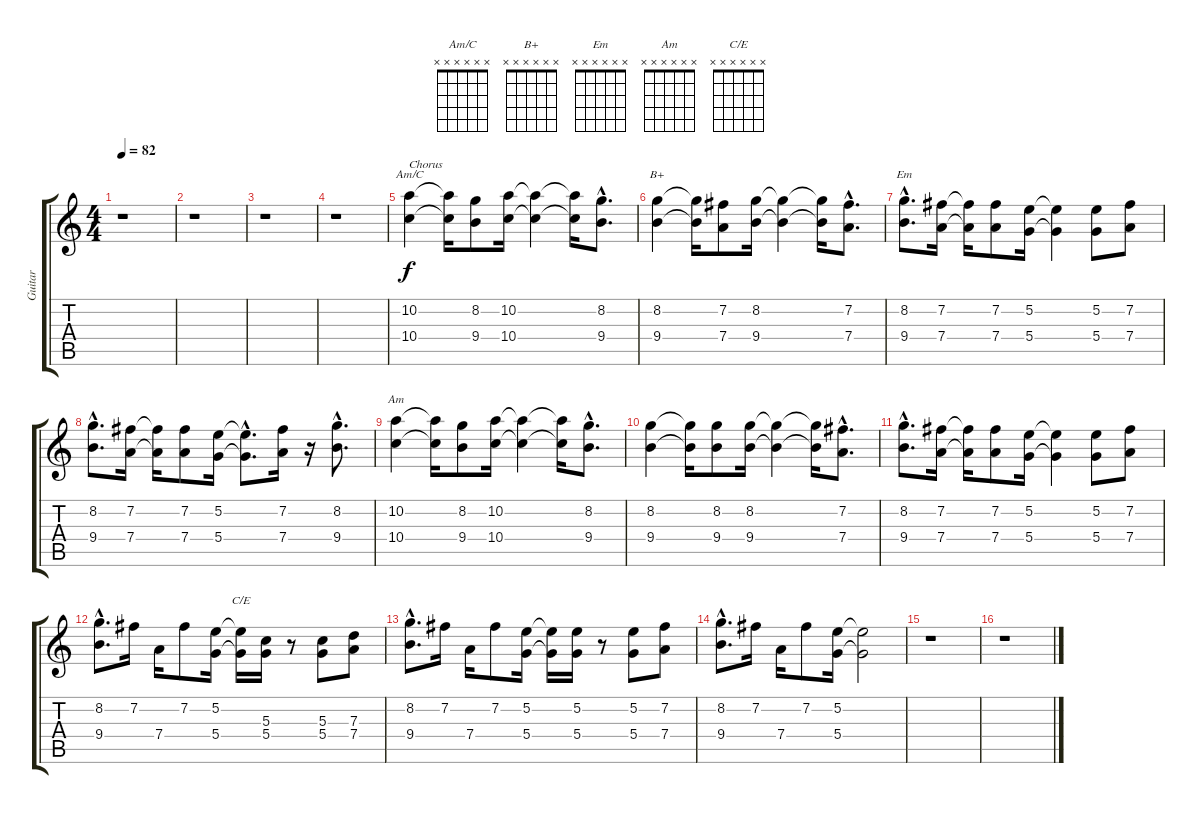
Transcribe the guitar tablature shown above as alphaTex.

\track ("Guitar" "Guitar") {instrument acousticguitarnylon}
\staff {score tabs}
\tuning (E4 B3 G3 D3 A2 E2) {hide}
\chord ("Am/C" x x x x x x) {firstfret 0}
\chord ("B+" x x x x x x) {firstfret 0}
\chord ("Em" x x x x x x) {firstfret 0}
\chord ("Am" x x x x x x) {firstfret 0}
\chord ("C/E" x x x x x x) {firstfret 0}
\ts (4 4)
\tempo 82
\clef g2
\ks c
r.1{dy f} |
r.1 |
r.1 |
r.1 |
(10.2 10.4).4{ch "Am/C" txt "Chorus"} (10.2{t} 10.4{t}).16 (8.2 9.4).8 (10.2 10.4).16 (10.2{t} 10.4{t}).4 (10.2{t} 10.4{t}).16 (8.2{hac} 9.4{hac}).8{d} |
(8.2 9.4).4{ch "B+"} (8.2{t} 9.4{t}).16 (7.2 7.4).8 (8.2 9.4).16 (8.2{t} 9.4{t}).4 (8.2{t} 9.4{t}).16 (7.2{hac} 7.4{hac}).8{d} |
(8.2{hac} 9.4{hac}).8{d ch "Em"} (7.2 7.4).16 (7.2{t} 7.4{t}).16 (7.2 7.4).8 (5.2 5.4).16 (5.2{t} 5.4{t}).4 (5.2 5.4).8 (7.2 7.4).8 |
(8.2{hac} 9.4{hac}).8{d} (7.2 7.4).16 (7.2{t} 7.4{t}).16 (7.2 7.4).8 (5.2 5.4).16 (5.2{hac t} 5.4{hac t}).8{d} (7.2 7.4).16 r.16 (8.2{hac} 9.4{hac}).8{d} |
(10.2 10.4).4{ch "Am"} (10.2{t} 10.4{t}).16 (8.2 9.4).8 (10.2 10.4).16 (10.2{t} 10.4{t}).4 (10.2{t} 10.4{t}).16 (8.2{hac} 9.4{hac}).8{d} |
(8.2 9.4).4 (8.2{t} 9.4{t}).16 (8.2 9.4).8 (8.2 9.4).16 (8.2{t} 9.4{t}).4 (8.2{t} 9.4{t}).16 (7.2{hac} 7.4{hac}).8{d} |
(8.2{hac} 9.4{hac}).8{d} (7.2 7.4).16 (7.2{t} 7.4{t}).16 (7.2 7.4).8 (5.2 5.4).16 (5.2{t} 5.4{t}).4 (5.2 5.4).8 (7.2 7.4).8 |
(8.2{hac} 9.4{hac}).8{d} 7.2.16 7.4.16 7.2.8 (5.2 5.4).16 (5.2{t} 5.4{t}).16{ch "C/E"} (5.3 5.4).16 r.8 (5.3 5.4).8 (7.3 7.4).8 |
(8.2{hac} 9.4{hac}).8{d} 7.2.16 7.4.16 7.2.8 (5.2 5.4).16 (5.2{t} 5.4{t}).16 (5.2 5.4).16 r.8 (5.2 5.4).8 (7.2 7.4).8 |
(8.2{hac} 9.4{hac}).8{d} 7.2.16 7.4.16 7.2.8 (5.2 5.4).16 (5.2{t} 5.4{t}).2 |
r.1 |
r.1
